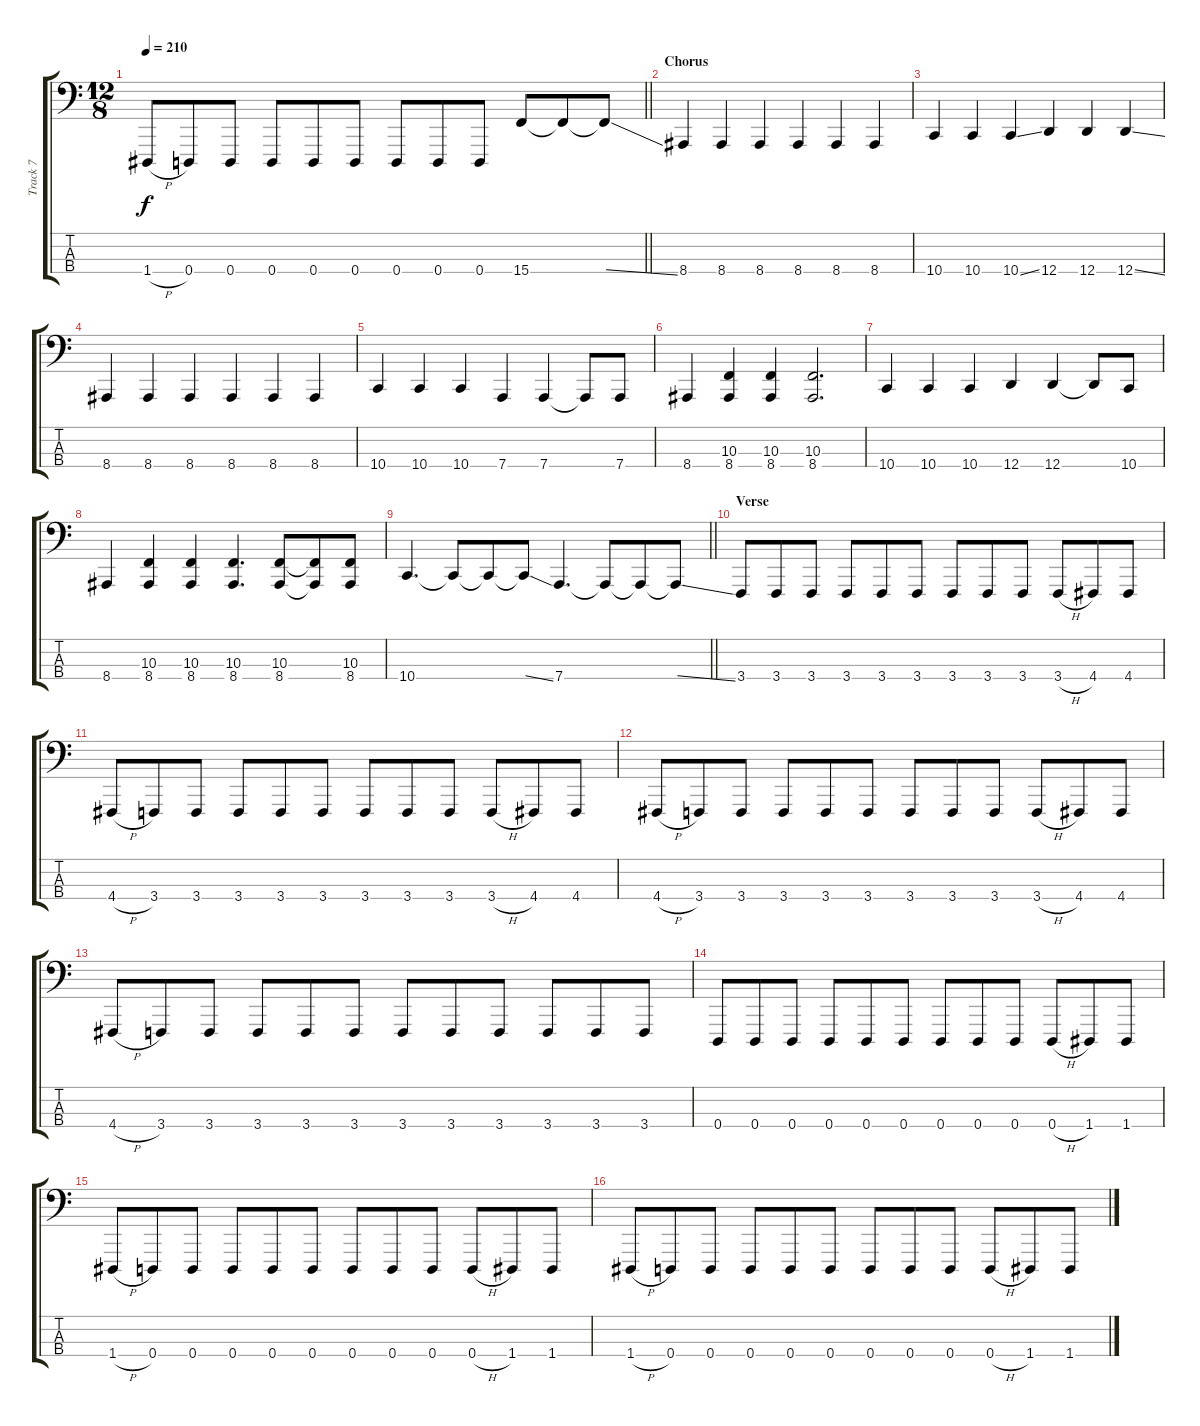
\track ("Track 7" "Track 7") {instrument lead8bassandlead}
\staff {score tabs}
\tuning (F2 C2 G1 D1) {hide}
\ts (12 8)
\tempo 210
\clef f4
\barLineRight lightlight
\ks c
1.4{h}.8{dy f} 0.4.8 0.4.8 0.4.8 0.4.8 0.4.8 0.4.8 0.4.8 0.4.8 15.4.8 15.4{t}.8 15.4{ss t}.8 |
\section ("" "Chorus")
8.4.4 8.4.4 8.4.4 8.4.4 8.4.4 8.4.4 |
10.4.4 10.4.4 10.4{ss}.4 12.4.4 12.4.4 12.4{ss}.4 |
8.4.4 8.4.4 8.4.4 8.4.4 8.4.4 8.4.4 |
10.4.4 10.4.4 10.4.4 7.4.4 7.4.4 7.4{t}.8 7.4.8 |
8.4.4 (10.3 8.4).4 (10.3 8.4).4 (10.3 8.4).2{d} |
10.4.4 10.4.4 10.4.4 12.4.4 12.4.4 12.4{t}.8 10.4.8 |
8.4.4 (10.3 8.4).4 (10.3 8.4).4 (10.3 8.4).4{d} (10.3 8.4).8 (10.3{t} 8.4{t}).8 (10.3 8.4).8 |
\barLineRight lightlight
10.4.4{d} 10.4{t}.8 10.4{t}.8 10.4{ss t}.8 7.4.4{d} 7.4{t}.8 7.4{t}.8 7.4{ss t}.8 |
\section ("" "Verse")
3.4.8 3.4.8 3.4.8 3.4.8 3.4.8 3.4.8 3.4.8 3.4.8 3.4.8 3.4{h}.8 4.4.8 4.4.8 |
4.4{h}.8 3.4.8 3.4.8 3.4.8 3.4.8 3.4.8 3.4.8 3.4.8 3.4.8 3.4{h}.8 4.4.8 4.4.8 |
4.4{h}.8 3.4.8 3.4.8 3.4.8 3.4.8 3.4.8 3.4.8 3.4.8 3.4.8 3.4{h}.8 4.4.8 4.4.8 |
4.4{h}.8 3.4.8 3.4.8 3.4.8 3.4.8 3.4.8 3.4.8 3.4.8 3.4.8 3.4.8 3.4.8 3.4.8 |
0.4.8 0.4.8 0.4.8 0.4.8 0.4.8 0.4.8 0.4.8 0.4.8 0.4.8 0.4{h}.8 1.4.8 1.4.8 |
1.4{h}.8 0.4.8 0.4.8 0.4.8 0.4.8 0.4.8 0.4.8 0.4.8 0.4.8 0.4{h}.8 1.4.8 1.4.8 |
1.4{h}.8 0.4.8 0.4.8 0.4.8 0.4.8 0.4.8 0.4.8 0.4.8 0.4.8 0.4{h}.8 1.4.8 1.4.8
